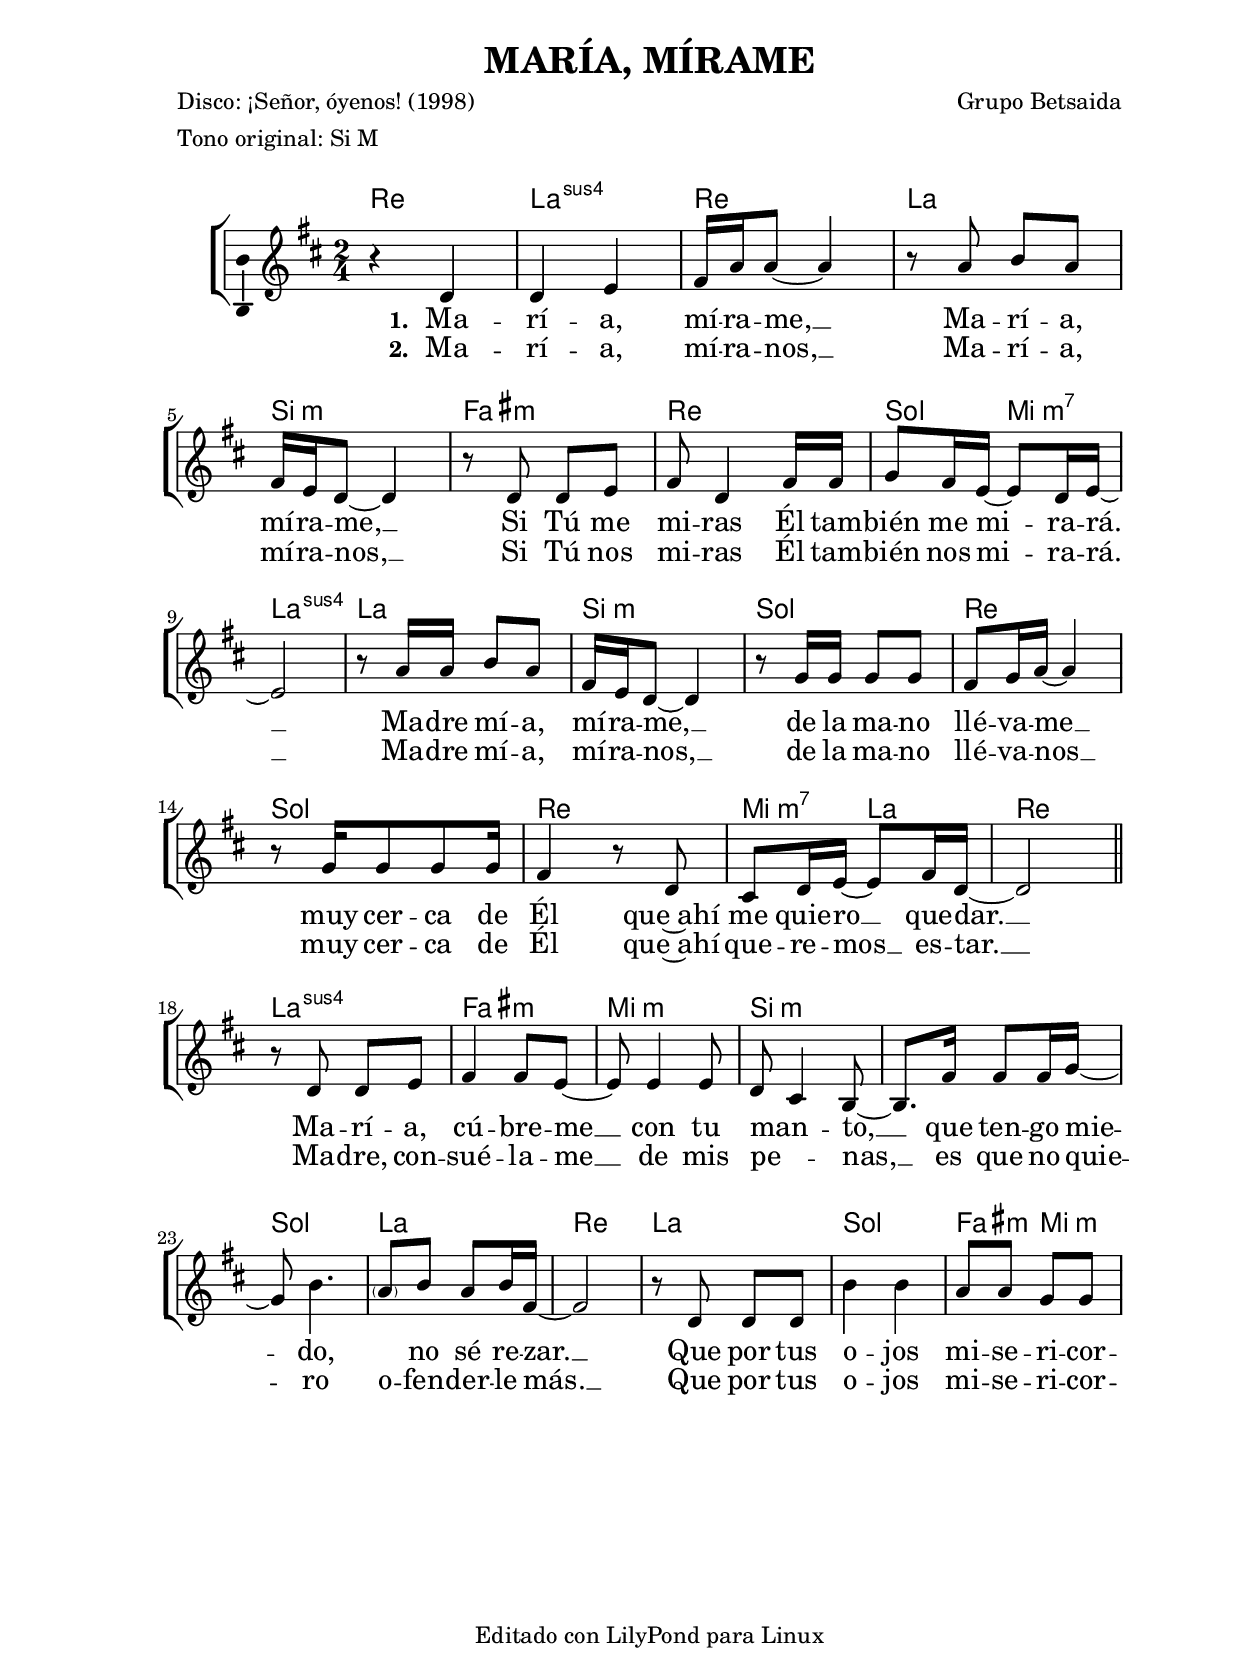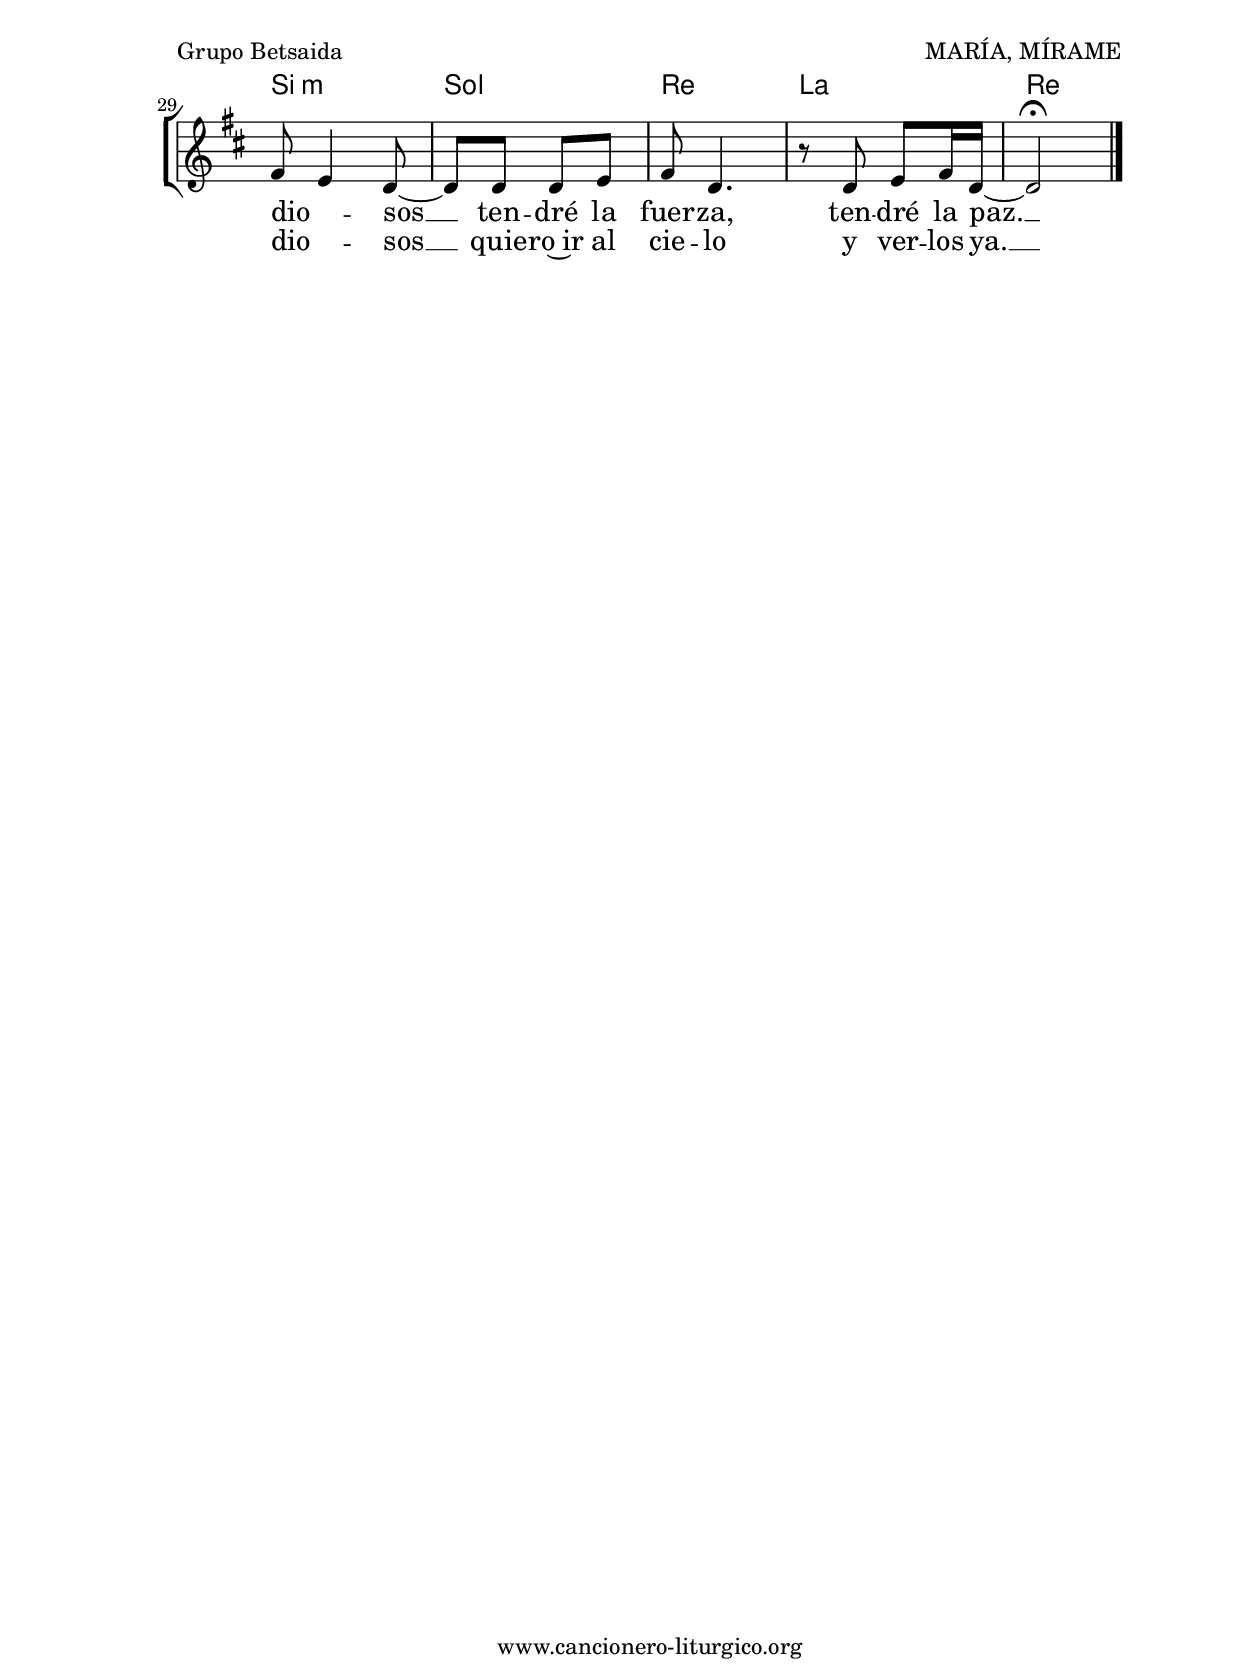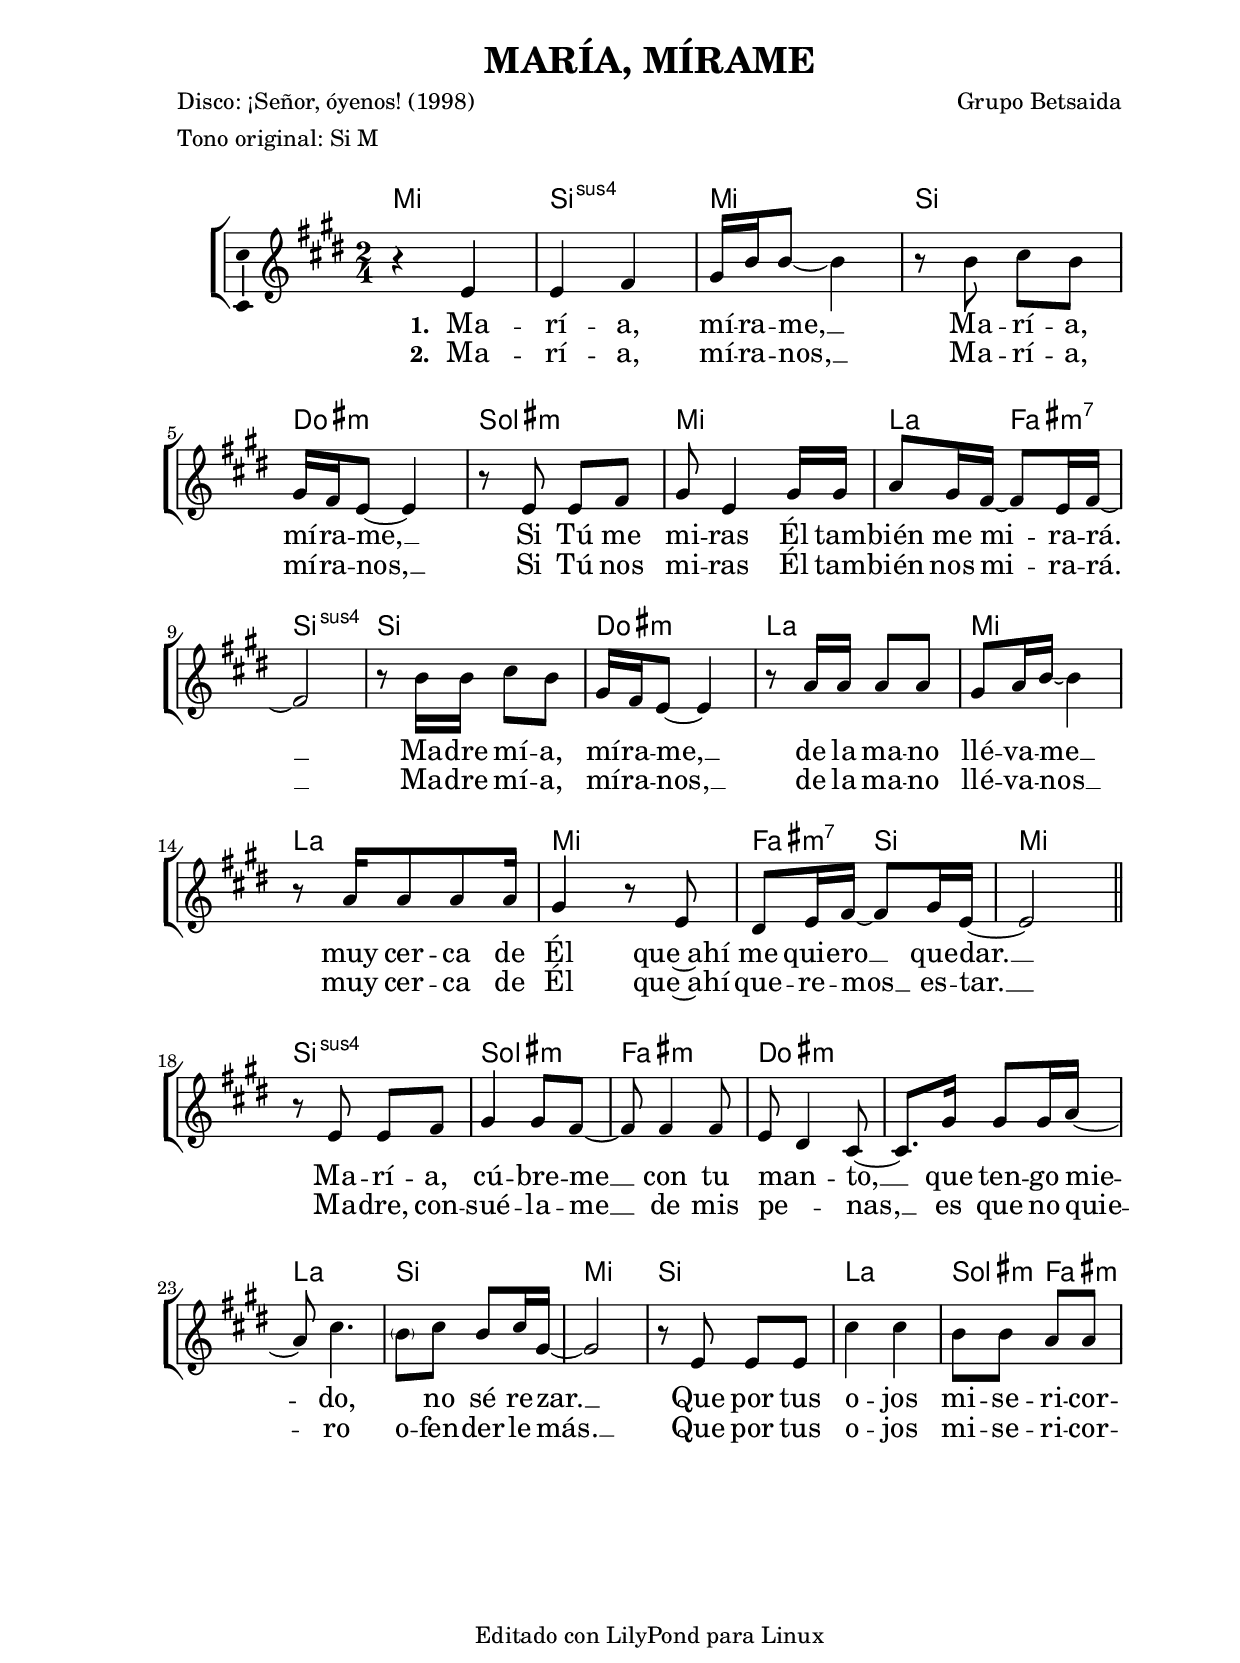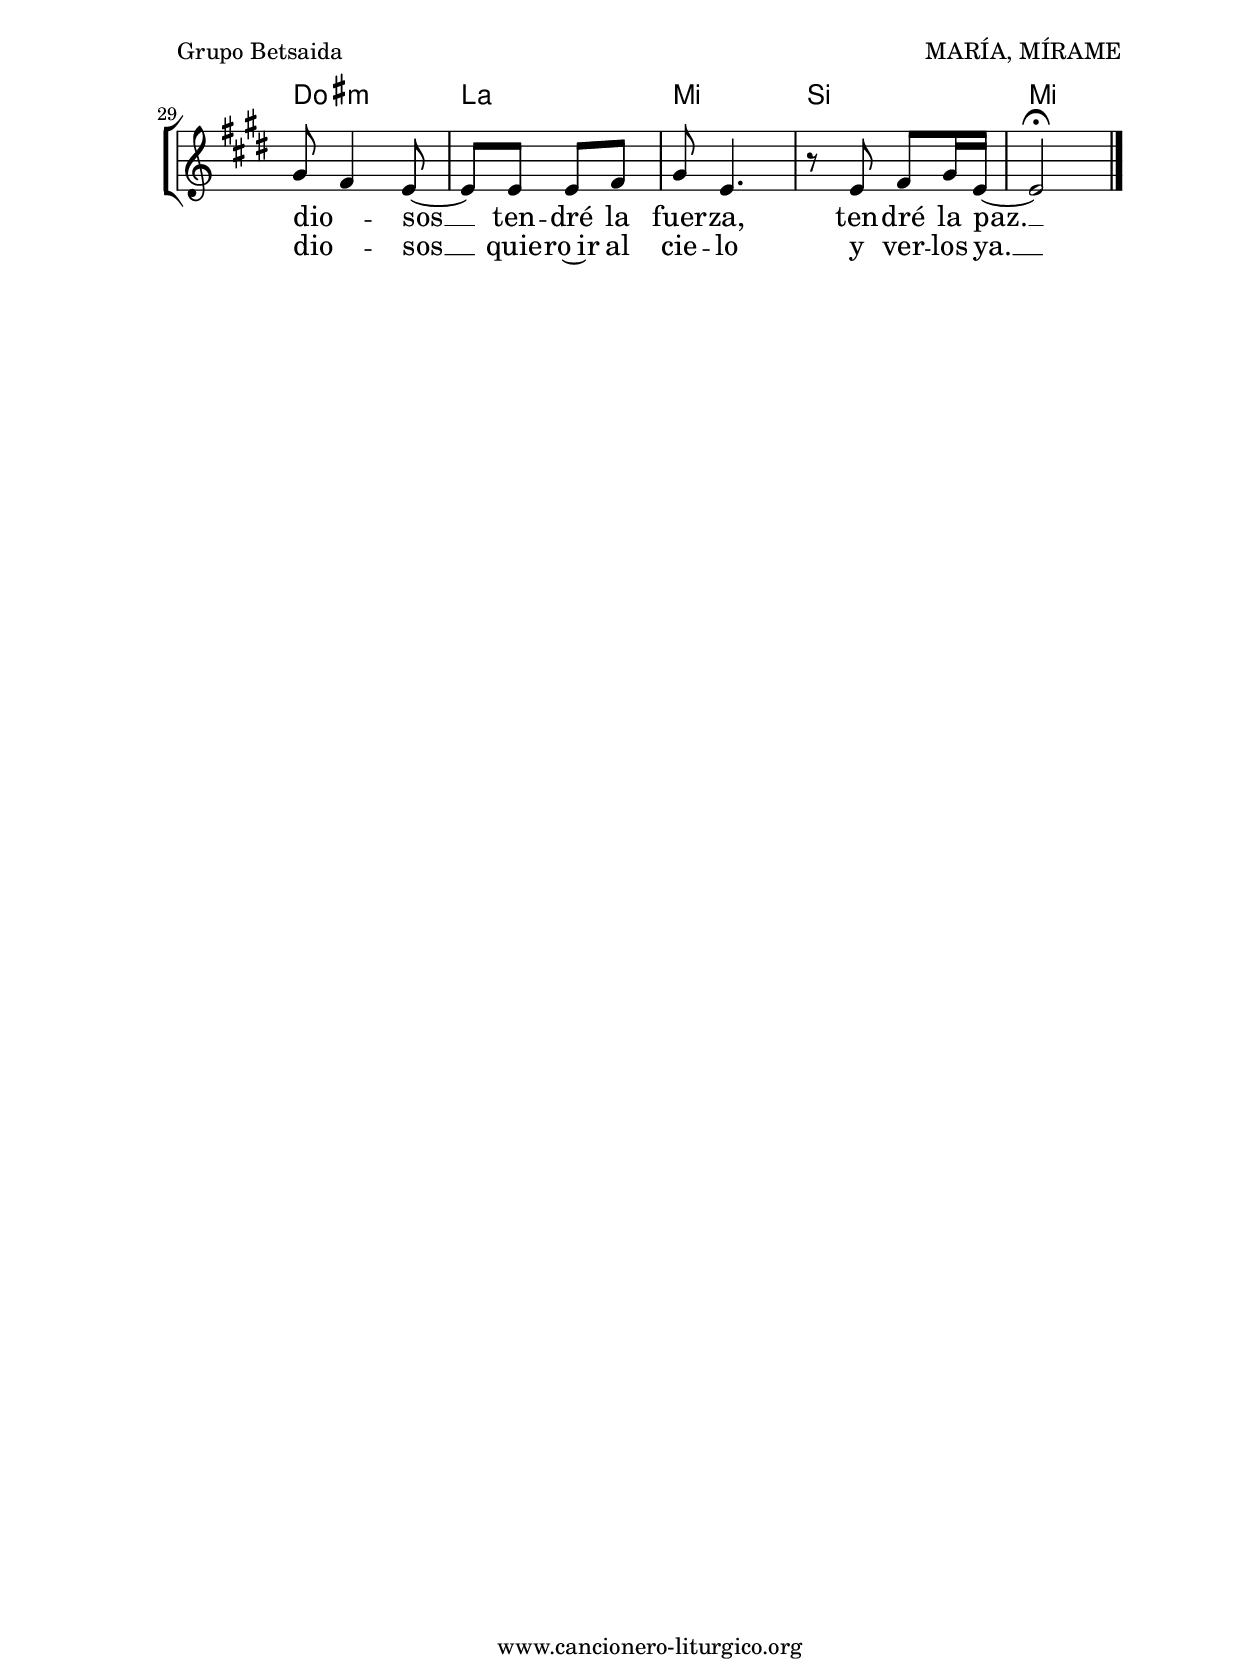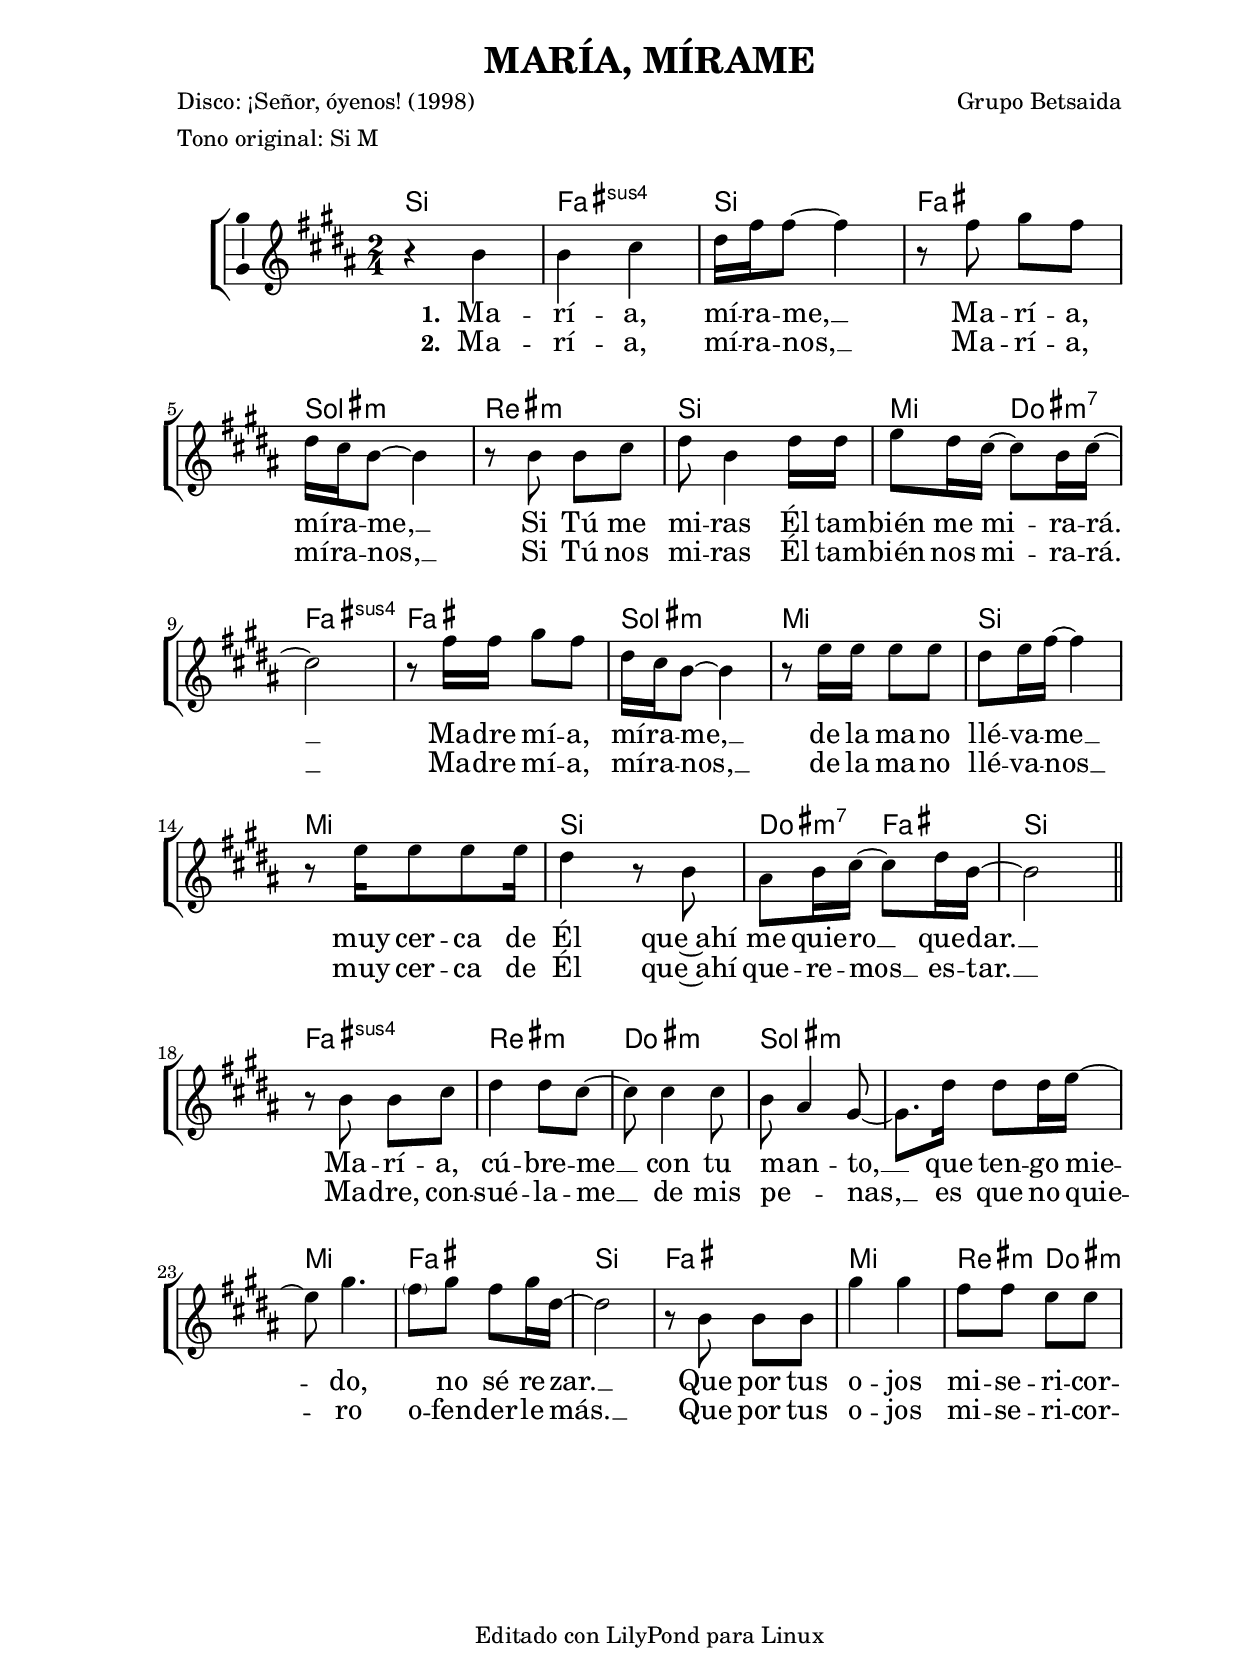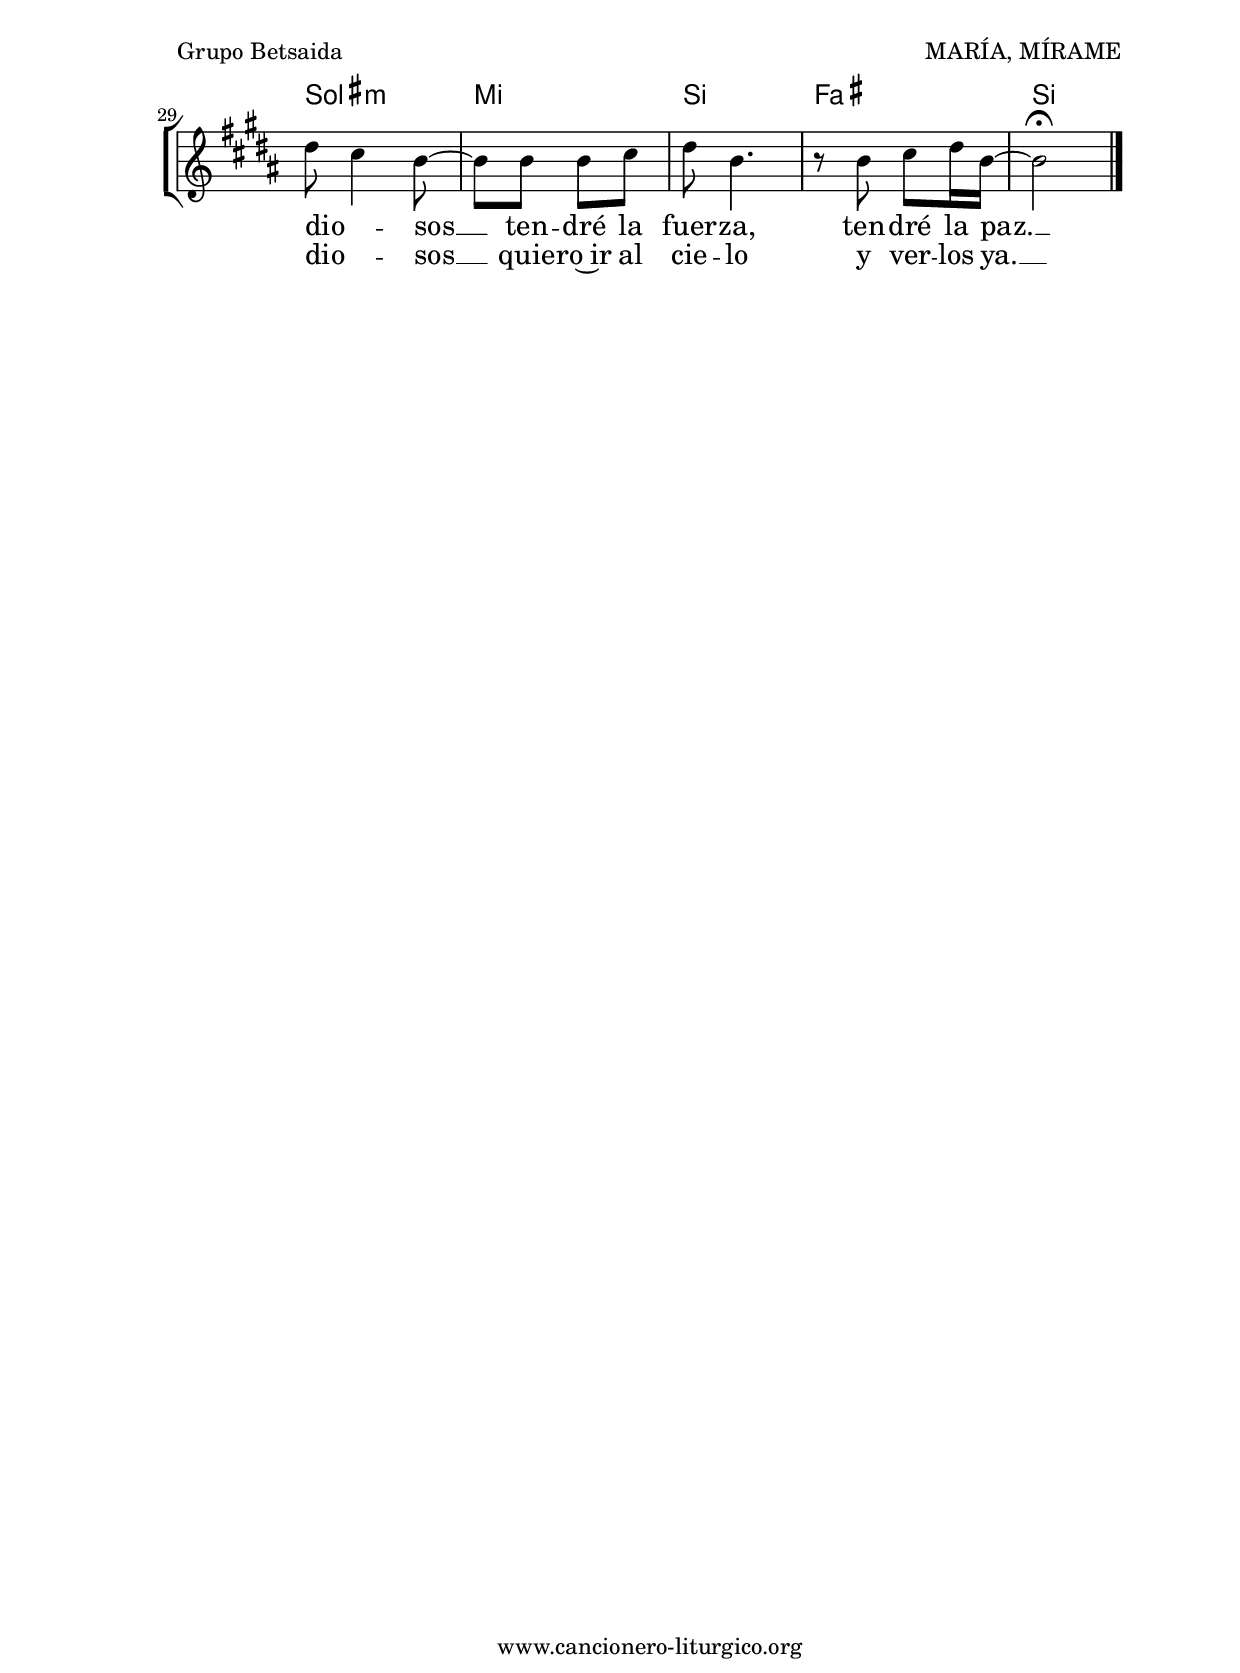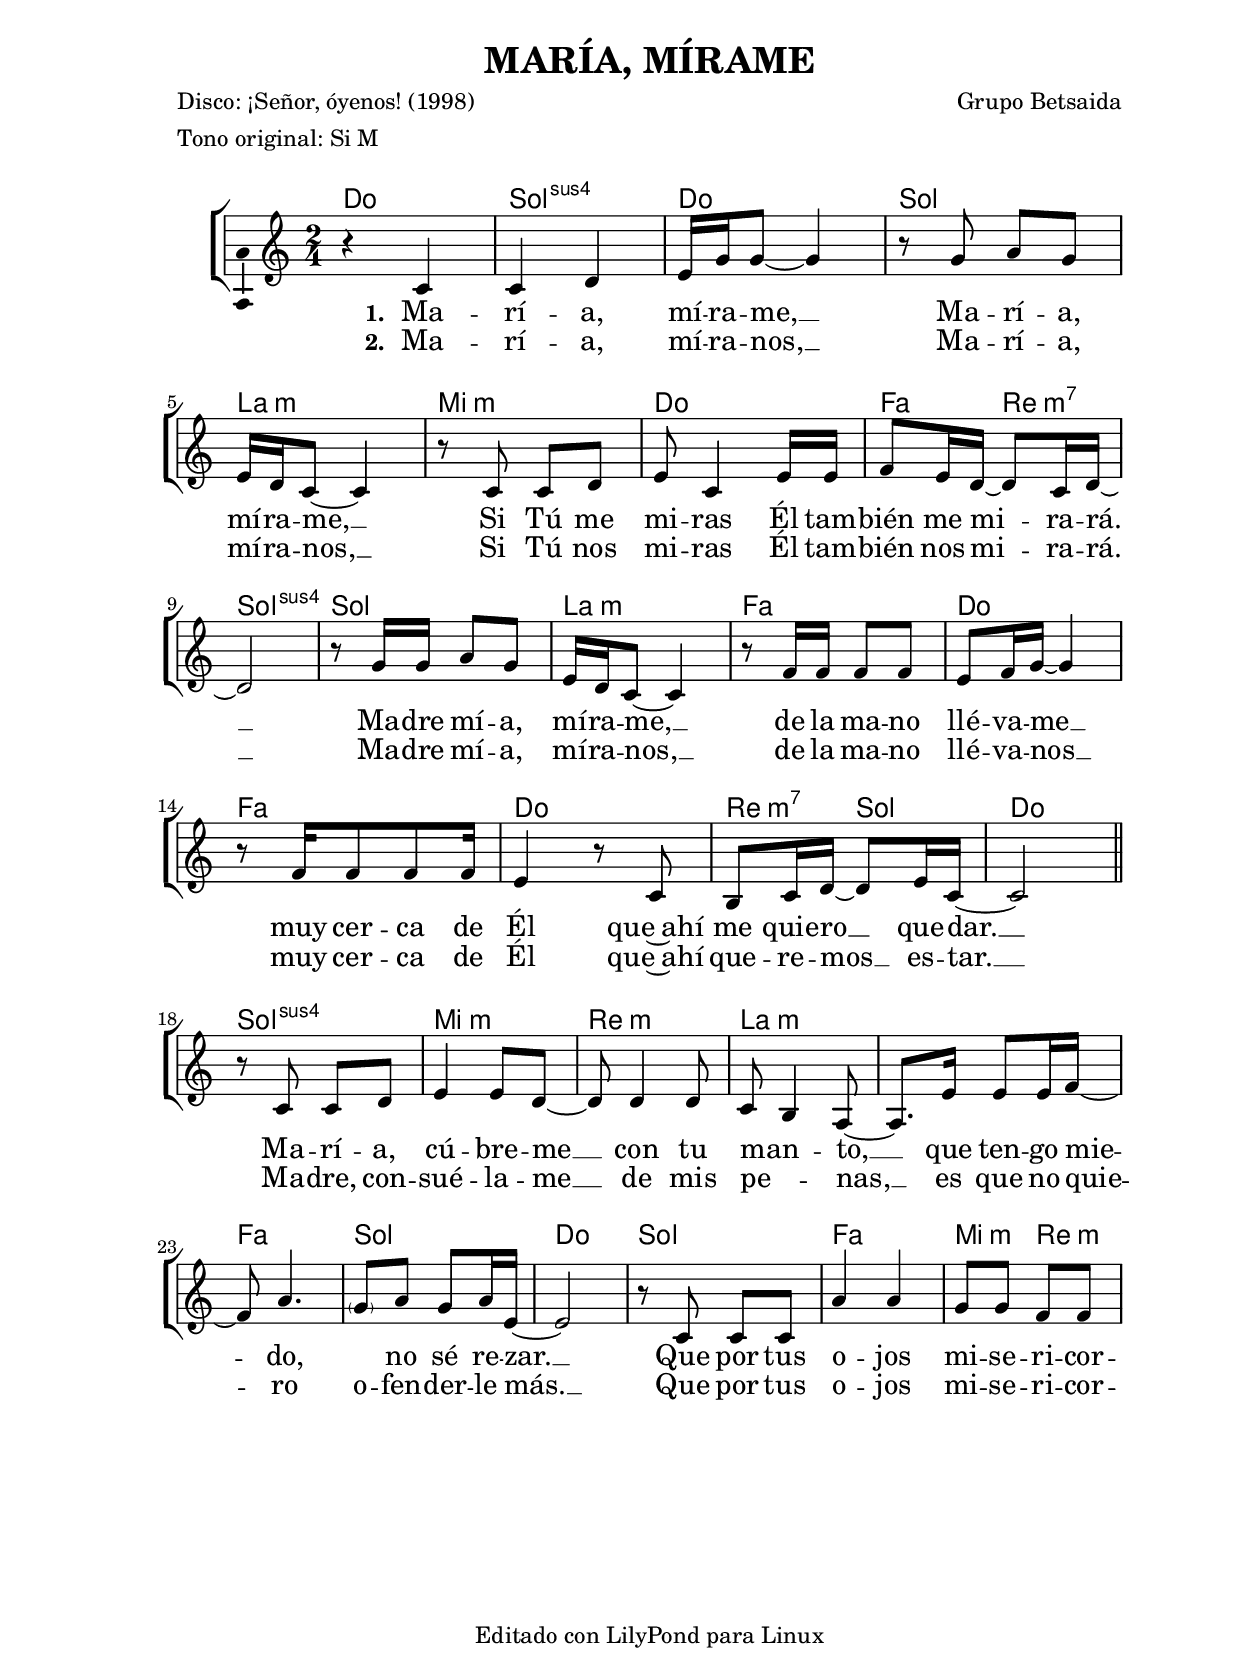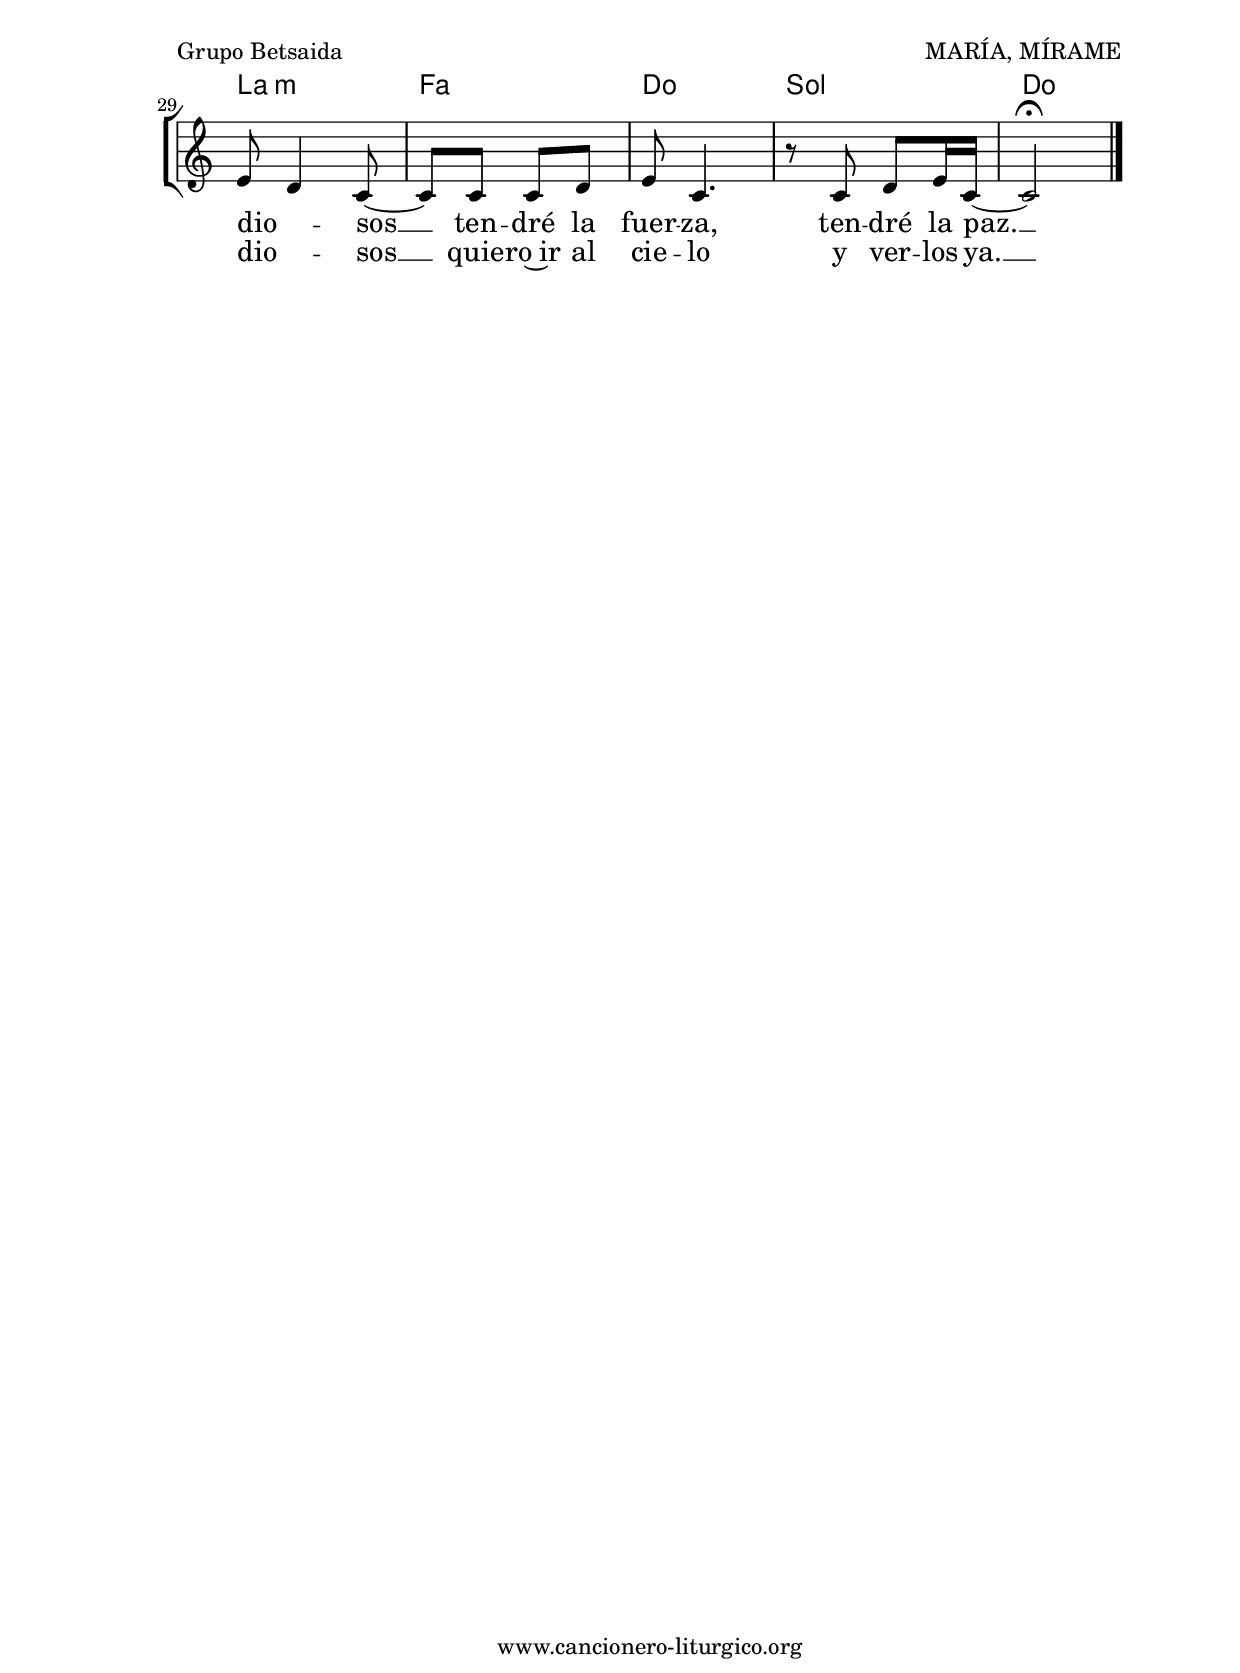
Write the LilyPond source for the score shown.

%
%para convertir .midi en .wav:
%timidity filename.midi -Ow -o finename.wav
%
%
%Para convertir de .wav a .mp3:
%lame -h -m j filename.wav
%
%
%para escuchar el midi:
%timidity nombrefichero.midi
%


%versión de lilypond para la que se ha escrito esta partitura:
\version "2.16.0"

	%Tamaño papel
	#(set-default-paper-size "a4")
	%Tamaño partitura
	#(set-global-staff-size 20)
	%No responde al pulsar sobre una nota
	#(ly:set-option 'point-and-click #f)

%parámetros del encabezamiento:
\header {
	title = "MARÍA, MÍRAME"
	subtitle = ""
	composer = "Grupo Betsaida"
	poet = "Disco: ¡Señor, óyenos! (1998)"
	meter = "Tono original: Si M"
	arranger = ""
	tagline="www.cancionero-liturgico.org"
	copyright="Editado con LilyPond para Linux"
	}

%parámetros asociados al papel:
\paper  {
	oddHeaderMarkup = \markup {\fill-line { \on-the-fly #not-first-page \fromproperty #'header:title \on-the-fly #not-first-page \fromproperty #'header:composer }}
	evenHeaderMarkup = \markup {\fill-line { \fromproperty #'header:composer \fromproperty #'header:title }}
	#(set-paper-size "a4")
	print-page-number = ##f
	first-page-number = 1
	print-first-page-number = ##f
%	head-separation = 3.0 \cm
	top-margin = 2.0 \cm
%%%	bottom-margin = 0.5\cm
	bottom-margin = 0.25\cm
	left-margin = 3.0 \cm
	line-width = 16.0 \cm 
	indent = 8\mm
	interscoreline = 2.\mm
	between-system-space = 15\mm
%	para que las partituras no llenen la hoja:
	ragged-bottom = ##t
%	idem para la última hoja:
	ragged-last-bottom = ##f
%	para que las partituras llenen el ancho del papel:
	ragged-last = ##f
	after-title-space = 2.5 \cm
%page-count=1
system-count=7

	%Flexible Vertical Spacing
	markup-markup-spacing =
	#'((basic-distance . 15) (minimum-distance . 10) (padding . 3))
	markup-system-spacing =
	#'((basic-distance . 15) (minimum-distance . 15) (padding . 3))
	system-system-spacing =
	#'((basic-distance . 15) (minimum-distance . 15) (padding . 3))
	score-system-spacing =
	#'((basic-distance . 10) (minimum-distance . 10) (padding . 5))
%	top-system-spacing = % header
%	#'((basic-distance . 8) (minimum-distance . 0) (padding . 0))
%	top-markup-spacing =
%	#'((basic-distance . 20) (minimum-distance . 20) (padding . 0))
	last-bottom-spacing = % footer
	#'((basic-distance . 10) (minimum-distance . 10) (padding . 0))
	score-markup-spacing =
	#'((basic-distance . 10) (minimum-distance . 10) (padding . 0))

	}


%parámetros que afectan a toda la partitura:
global =  {
	%clave de sol (G):
	\clef G
	%armadura:
	\transpose b d
	\key b \major
	\tempo 4=80
	\set Score.tempoHideNote = ##t
	}


acordesintro = {
	\italianChords
	\chordmode {
	\transpose b d
{


}
}
}



melodiaintro = 
	\transpose b d
{

\relative c''{
\time 2/4


}

%\bar "|."
}


acordes = {
	\italianChords
	\chordmode {
	\transpose b d
{

b2
fis2:sus4 b fis gis:m dis:m b e4 cis:m7 fis2:sus4 fis gis:m e b e b cis4:m7 fis b2
fis2:sus4 dis:m cis:m gis:m gis:m e fis b fis e dis4:m cis:m gis2:m e b fis b

}
}
}

melodia = 
	\transpose b d
{
\relative c''{

\time 2/4

%r2
r4 b4
b4 cis
dis16 fis fis8~fis4
r8 fis8 gis fis
dis16 cis b8~b4
r8 b8 b8 cis
dis8 b4 dis16 dis
e8 dis16 cis~cis8 b16 cis~
cis2
r8 fis16 fis gis8 fis
dis16 cis b8~b4
r8 e16 e e8 e
dis8 e16 fis~fis4
r8 e16 e8 e e16
dis4 r8 b8
ais8 b16 cis~cis8 dis16 b~
b2

\bar "||"
\break

r8 b8 b cis
dis4 dis8 cis~
cis8 cis4 cis8
b8 ais4 gis8~
gis8. dis'16 dis8 dis16 e~
e8 gis4.
\parenthesize fis8 gis8 fis gis16 dis~
dis2
r8 b8 b b
gis'4 gis
fis8 fis e e
dis8 cis4 b8~
b8 b b cis
dis8 b4.
r8 b8 cis dis16 b~
b2\fermata

\bar "|."
}
}


texto = \lyricmode {

\set stanza =#"1. " 
Ma -- rí -- a, mí -- ra -- me, __
Ma -- rí -- a, mí -- ra -- me, __
Si Tú me mi -- ras Él tam -- bién me mi -- ra -- rá. __
Ma -- dre mí -- a, mí -- ra -- me, __
de la ma -- no llé -- va -- me __
muy cer -- ca de Él que~ahí me quie -- ro __ que -- dar. __

Ma -- rí -- a, cú -- bre -- me __ con tu man -- _ to, __
que ten -- go mie -- do, "  " no sé re -- zar. __
Que por tus o -- jos mi -- se -- ri -- cor -- dio -- _ sos __
ten -- dré la fuer -- za, ten -- dré la paz. __

En tus bra -- zos quie -- ro des -- can -- sar.

}

textodos = \lyricmode {

\set stanza =#"2. " 
Ma -- rí -- a, mí -- ra -- nos, __
Ma -- rí -- a, mí -- ra -- nos, __
Si Tú nos mi -- ras Él tam -- bién nos mi -- ra -- rá. __
Ma -- dre mí -- a, mí -- ra -- nos, __
de la ma -- no llé -- va -- nos __
muy cer -- ca de Él que~ahí que -- re -- mos __ es -- tar. __

Ma -- dre, con -- sué -- la -- me __ de mis pe -- _ nas, __
es que no quie -- ro o -- fen -- der -- le más. __
Que por tus o -- jos mi -- se -- ri -- cor -- dio -- _ sos __
quie -- ro~ir al cie -- lo y ver -- los ya. __

}


acordesintroStaff = \context ChordNames = acordesintroStaff <<
	\set chordChanges = ##t
	\acordesintro
	>>

acordesStaff = \context ChordNames = acordesStaff <<
	\set chordChanges = ##t
	\acordes
	>>


vozintroStaff = \context Voice = vozintroStaff
<<
	\override Staff.StaffSymbol #'staff-space = #(magstep -0.35)
	\set Staff.midiInstrument = #"english horn"
	\set Staff.midiMinimumVolume = #0.7
	\set Staff.midiMaximumVolume = #0.9
	\global
	\melodiaintro
	>>

vozStaff = \context Voice = vozStaff
\with {\consists "Ambitus_engraver"}
<<
%	\set Staff.instrumentName = ""
%	\set Staff.shortInstrumentName = ""
%	\set Staff.midiInstrument = #"clarinet"
%	\set Staff.midiInstrument = #"cello"
	\set Staff.midiInstrument = #"flute"
%	\set Staff.midiInstrument = #"electric guitar (jazz)"
%	\set Staff.midiInstrument = #"english horn"
%	\set Staff.midiInstrument = #"violin"
%	\set Staff.midiInstrument = #"glockenspiel"
	\set Staff.midiMinimumVolume = #0.7
	\set Staff.midiMaximumVolume = #0.9
	\global
	\melodia
	>>

textoStaff = \context Lyrics = textoStaff <<
	\lyricsto vozStaff \texto
	>>

textodosStaff = \context Lyrics = textodosStaff <<
	\lyricsto vozStaff \textodos
	>>


\book {
%	\score {
%		\context ChoirStaff {
%			\override StaffGroup.SystemStartBracket #'collapse-height = #1
%			\override Score.SystemStartBar #'collapse-height = #1
%			<<
%			\acordesintroStaff
%			\vozintroStaff
%			>>
%			}
%		\layout {
%	    		\context {
%				\Lyrics
%				\override LyricText #'font-size = #2
%				}
%	   		 \context {
%				\Score
%				\override StaffSymbol #'staff-space = #(magstep +3)
%				}
%			}
%		}
	\score {
		\context ChoirStaff {
			\override StaffGroup.SystemStartBracket #'collapse-height = #1
			\override Score.SystemStartBar #'collapse-height = #1
			<<
			\acordesStaff
			\vozStaff
			\textoStaff
			\textodosStaff
			>>
			}
		\layout {
	    		\context {
				\Lyrics
				\override LyricText #'font-size = #2
				}
	   		 \context {
				\Score
				\override StaffSymbol #'staff-space = #(magstep +3)
				}
			}
		}
	\score {
		\unfoldRepeats
		\context ChoirStaff {
%			<<
%			\acordesintroStaff
%			\vozintroStaff
%			>>
			<<
			\acordesStaff
			\vozStaff
			>>
			}
		\midi {
	  		\context {
	  			\Score
				tempoWholesPerMinute = #(ly:make-moment 70 4)
				}
			}
		}
	}



#(define output-suffix "C")
\book {
%	\score {
%		\context ChoirStaff {
%			\override StaffGroup.SystemStartBracket #'collapse-height = #1
%			\override Score.SystemStartBar #'collapse-height = #1
%\transpose c d
%			<<
%			\acordesintroStaff
%			\vozintroStaff
%			>>
%			}
%		\layout {
%	    		\context {
%				\Lyrics
%				\override LyricText #'font-size = #2
%				}
%	   		 \context {
%				\Score
%				\override StaffSymbol #'staff-space = #(magstep +3)
%				}
%			}
%		}
	\score {
		\context ChoirStaff {
			\override StaffGroup.SystemStartBracket #'collapse-height = #1
			\override Score.SystemStartBar #'collapse-height = #1
\transpose c d
			<<
			\acordesStaff
			\vozStaff
			\textoStaff
			\textodosStaff
			>>
			}
		\layout {
	    		\context {
				\Lyrics
				\override LyricText #'font-size = #2
				}
	   		 \context {
				\Score
				\override StaffSymbol #'staff-space = #(magstep +3)
				}
			}
		}
	}

#(define output-suffix "S")
\book {
%	\score {
%		\context ChoirStaff {
%			\override StaffGroup.SystemStartBracket #'collapse-height = #1
%			\override Score.SystemStartBar #'collapse-height = #1
%\transpose c a
%			<<
%			\acordesintroStaff
%			\vozintroStaff
%			>>
%			}
%		\layout {
%	    		\context {
%				\Lyrics
%				\override LyricText #'font-size = #2
%				}
%	   		 \context {
%				\Score
%				\override StaffSymbol #'staff-space = #(magstep +3)
%				}
%			}
%		}
	\score {
		\context ChoirStaff {
			\override StaffGroup.SystemStartBracket #'collapse-height = #1
			\override Score.SystemStartBar #'collapse-height = #1
\transpose c a
			<<
			\acordesStaff
			\vozStaff
			\textoStaff
			\textodosStaff
			>>
			}
		\layout {
	    		\context {
				\Lyrics
				\override LyricText #'font-size = #2
				}
	   		 \context {
				\Score
				\override StaffSymbol #'staff-space = #(magstep +3)
				}
			}
		}
	}




#(define output-suffix "kk")
\book {
%	\score {
%		\context ChoirStaff {
%			\override StaffGroup.SystemStartBracket #'collapse-height = #1
%			\override Score.SystemStartBar #'collapse-height = #1
%\transpose c d
%			<<
%			\acordesintroStaff
%			\vozintroStaff
%			>>
%			}
%		\layout {
%	    		\context {
%				\Lyrics
%				\override LyricText #'font-size = #2
%				}
%	   		 \context {
%				\Score
%				\override StaffSymbol #'staff-space = #(magstep +3)
%				}
%			}
%		}
	\score {
		\context ChoirStaff {
			\override StaffGroup.SystemStartBracket #'collapse-height = #1
			\override Score.SystemStartBar #'collapse-height = #1
\transpose d c
			<<
			\acordesStaff
			\vozStaff
			\textoStaff
			\textodosStaff
			>>
			}
		\layout {
	    		\context {
				\Lyrics
				\override LyricText #'font-size = #2
				}
	   		 \context {
				\Score
				\override StaffSymbol #'staff-space = #(magstep +3)
				}
			}
		}
	}


